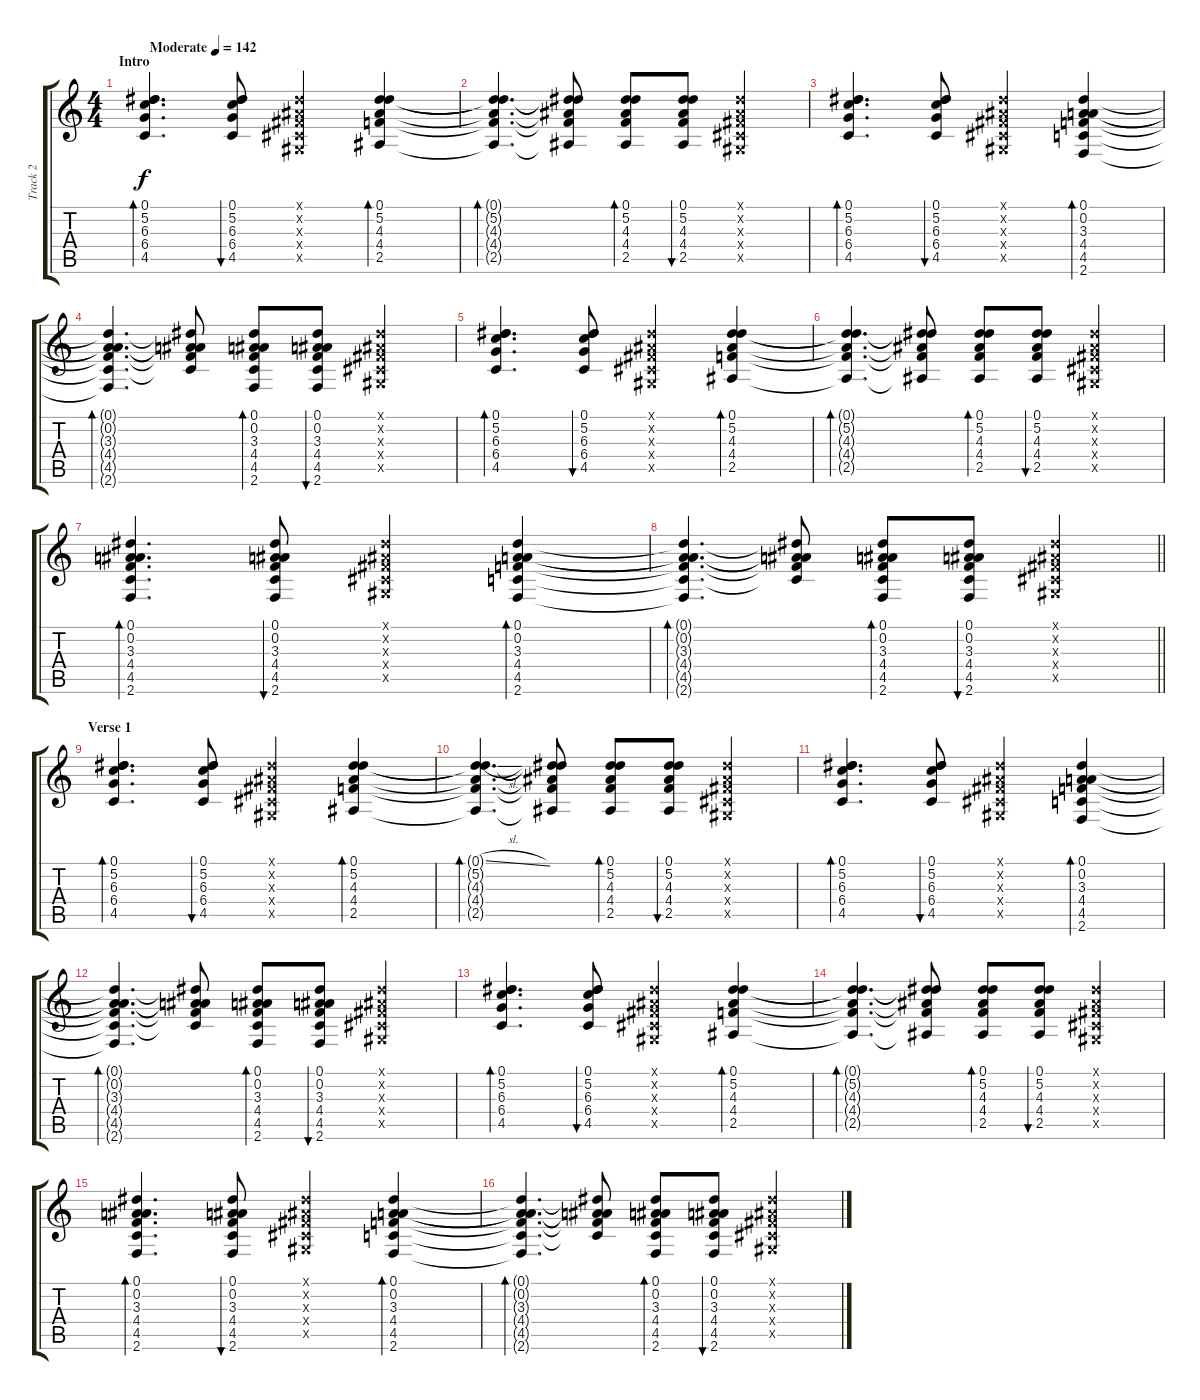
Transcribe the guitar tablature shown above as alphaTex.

\track ("Track 2" "Track 2") {instrument acousticguitarsteel}
\staff {score tabs}
\tuning (Eb4 Bb3 Gb3 Db3 Ab2 Eb2) {hide}
\ts (4 4)
\section ("" "Intro")
\tempo (142 "Moderate")
\clef g2
\ks c
(0.1 5.2 6.3 6.4 4.5).4{d bd 60 dy f instrument acousticguitarsteel} (0.1 5.2 6.3 6.4 4.5).8{bu 60} (0.1{x} 0.2{x} 0.3{x} 0.4{x} 0.5{x}).4 (0.1 5.2 4.3 4.4 2.5).4{bd 60} |
(0.1{t} 5.2{t} 4.3{t} 4.4{t} 2.5{t}).4{d bd 60} (0.1{t} 5.2{t} 4.3{t} 4.4{t} 2.5{t}).8 (0.1 5.2 4.3 4.4 2.5).8{bd 60} (0.1 5.2 4.3 4.4 2.5).8{bu 60} (0.1{x} 0.2{x} 0.3{x} 0.4{x} 0.5{x}).4 |
(0.1 5.2 6.3 6.4 4.5).4{d bd 60} (0.1 5.2 6.3 6.4 4.5).8{bu 60} (0.1{x} 0.2{x} 0.3{x} 0.4{x} 0.5{x}).4 (0.1 0.2 3.3 4.4 4.5 2.6).4{bd 60} |
(0.1{t} 0.2{t} 3.3{t} 4.4{t} 4.5{t} 2.6{t}).4{d bd 60} (0.1{t} 0.2{t} 3.3{t} 4.4{t} 4.5{t}).8 (0.1 0.2 3.3 4.4 4.5 2.6).8{bd 60} (0.1 0.2 3.3 4.4 4.5 2.6).8{bu 60} (0.1{x} 0.2{x} 0.3{x} 0.4{x} 0.5{x}).4 |
(0.1 5.2 6.3 6.4 4.5).4{d bd 60} (0.1 5.2 6.3 6.4 4.5).8{bu 60} (0.1{x} 0.2{x} 0.3{x} 0.4{x} 0.5{x}).4 (0.1 5.2 4.3 4.4 2.5).4{bd 60} |
(0.1{t} 5.2{t} 4.3{t} 4.4{t} 2.5{t}).4{d bd 60} (0.1{t} 5.2{t} 4.3{t} 4.4{t} 2.5{t}).8 (0.1 5.2 4.3 4.4 2.5).8{bd 60} (0.1 5.2 4.3 4.4 2.5).8{bu 60} (0.1{x} 0.2{x} 0.3{x} 0.4{x} 0.5{x}).4 |
(0.1 0.2 3.3 4.4 4.5 2.6).4{d bd 60} (0.1 0.2 3.3 4.4 4.5 2.6).8{bu 60} (0.1{x} 0.2{x} 0.3{x} 0.4{x} 0.5{x}).4 (0.1 0.2 3.3 4.4 4.5 2.6).4{bd 60} |
\barLineRight lightlight
(0.1{t} 0.2{t} 3.3{t} 4.4{t} 4.5{t} 2.6{t}).4{d bd 60} (0.1{t} 0.2{t} 3.3{t} 4.4{t} 4.5{t}).8 (0.1 0.2 3.3 4.4 4.5 2.6).8{bd 60} (0.1 0.2 3.3 4.4 4.5 2.6).8{bu 60} (0.1{x} 0.2{x} 0.3{x} 0.4{x} 0.5{x}).4 |
\section ("" "Verse 1")
(0.1 5.2 6.3 6.4 4.5).4{d bd 60} (0.1 5.2 6.3 6.4 4.5).8{bu 60} (0.1{x} 0.2{x} 0.3{x} 0.4{x} 0.5{x}).4 (0.1 5.2 4.3 4.4 2.5).4{bd 60} |
(0.1{sl t} 5.2{t} 4.3{t} 4.4{t} 2.5{t}).4{d bd 60} (0.1{t} 5.2{t} 4.3{t} 4.4{t} 2.5{t}).8 (0.1 5.2 4.3 4.4 2.5).8{bd 60} (0.1 5.2 4.3 4.4 2.5).8{bu 60} (0.1{x} 0.2{x} 0.3{x} 0.4{x} 0.5{x}).4 |
(0.1 5.2 6.3 6.4 4.5).4{d bd 60} (0.1 5.2 6.3 6.4 4.5).8{bu 60} (0.1{x} 0.2{x} 0.3{x} 0.4{x} 0.5{x}).4 (0.1 0.2 3.3 4.4 4.5 2.6).4{bd 60} |
(0.1{t} 0.2{t} 3.3{t} 4.4{t} 4.5{t} 2.6{t}).4{d bd 60} (0.1{t} 0.2{t} 3.3{t} 4.4{t} 4.5{t}).8 (0.1 0.2 3.3 4.4 4.5 2.6).8{bd 60} (0.1 0.2 3.3 4.4 4.5 2.6).8{bu 60} (0.1{x} 0.2{x} 0.3{x} 0.4{x} 0.5{x}).4 |
(0.1 5.2 6.3 6.4 4.5).4{d bd 60} (0.1 5.2 6.3 6.4 4.5).8{bu 60} (0.1{x} 0.2{x} 0.3{x} 0.4{x} 0.5{x}).4 (0.1 5.2 4.3 4.4 2.5).4{bd 60} |
(0.1{t} 5.2{t} 4.3{t} 4.4{t} 2.5{t}).4{d bd 60} (0.1{t} 5.2{t} 4.3{t} 4.4{t} 2.5{t}).8 (0.1 5.2 4.3 4.4 2.5).8{bd 60} (0.1 5.2 4.3 4.4 2.5).8{bu 60} (0.1{x} 0.2{x} 0.3{x} 0.4{x} 0.5{x}).4 |
(0.1 0.2 3.3 4.4 4.5 2.6).4{d bd 60} (0.1 0.2 3.3 4.4 4.5 2.6).8{bu 60} (0.1{x} 0.2{x} 0.3{x} 0.4{x} 0.5{x}).4 (0.1 0.2 3.3 4.4 4.5 2.6).4{bd 60} |
(0.1{t} 0.2{t} 3.3{t} 4.4{t} 4.5{t} 2.6{t}).4{d bd 60} (0.1{t} 0.2{t} 3.3{t} 4.4{t} 4.5{t}).8 (0.1 0.2 3.3 4.4 4.5 2.6).8{bd 60} (0.1 0.2 3.3 4.4 4.5 2.6).8{bu 60} (0.1{x} 0.2{x} 0.3{x} 0.4{x} 0.5{x}).4
